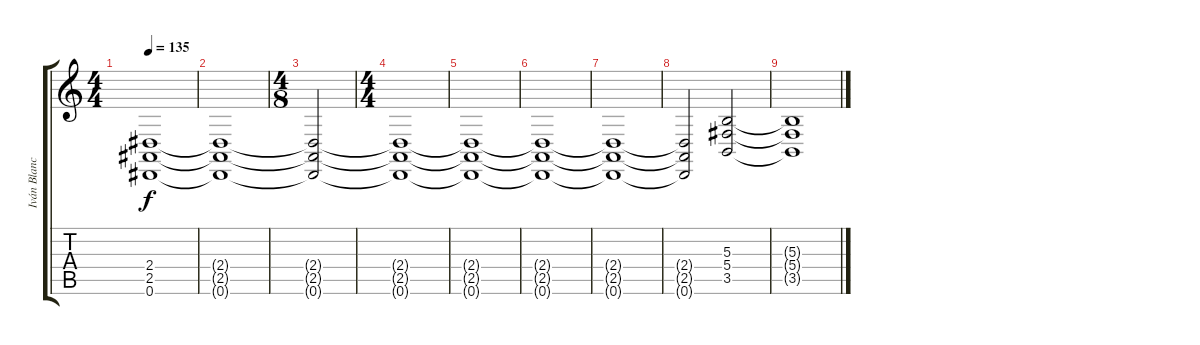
\track ("Iván Blanco (I)" "Iván Blanc") {instrument pad2warm}
\staff {score tabs}
\tuning (Eb4 Bb3 Gb3 Db3 Ab2 Eb2) {hide}
\ts (4 4)
\tempo 135
\clef g2
\ks c
(2.4{t} 2.5{t} 0.6{t}).1{dy f} |
(2.4{t} 2.5{t} 0.6{t}).1 |
\ts (4 8)
(2.4{t} 2.5{t} 0.6{t}).2 |
\ts (4 4)
(2.4{t} 2.5{t} 0.6{t}).1 |
(2.4{t} 2.5{t} 0.6{t}).1 |
(2.4{t} 2.5{t} 0.6{t}).1 |
(2.4{t} 2.5{t} 0.6{t}).1 |
(2.4{t} 2.5{t} 0.6{t}).2 (5.3 5.4 3.5).2{instrument choiraahs} |
(5.3{t} 5.4{t} 3.5{t}).1
